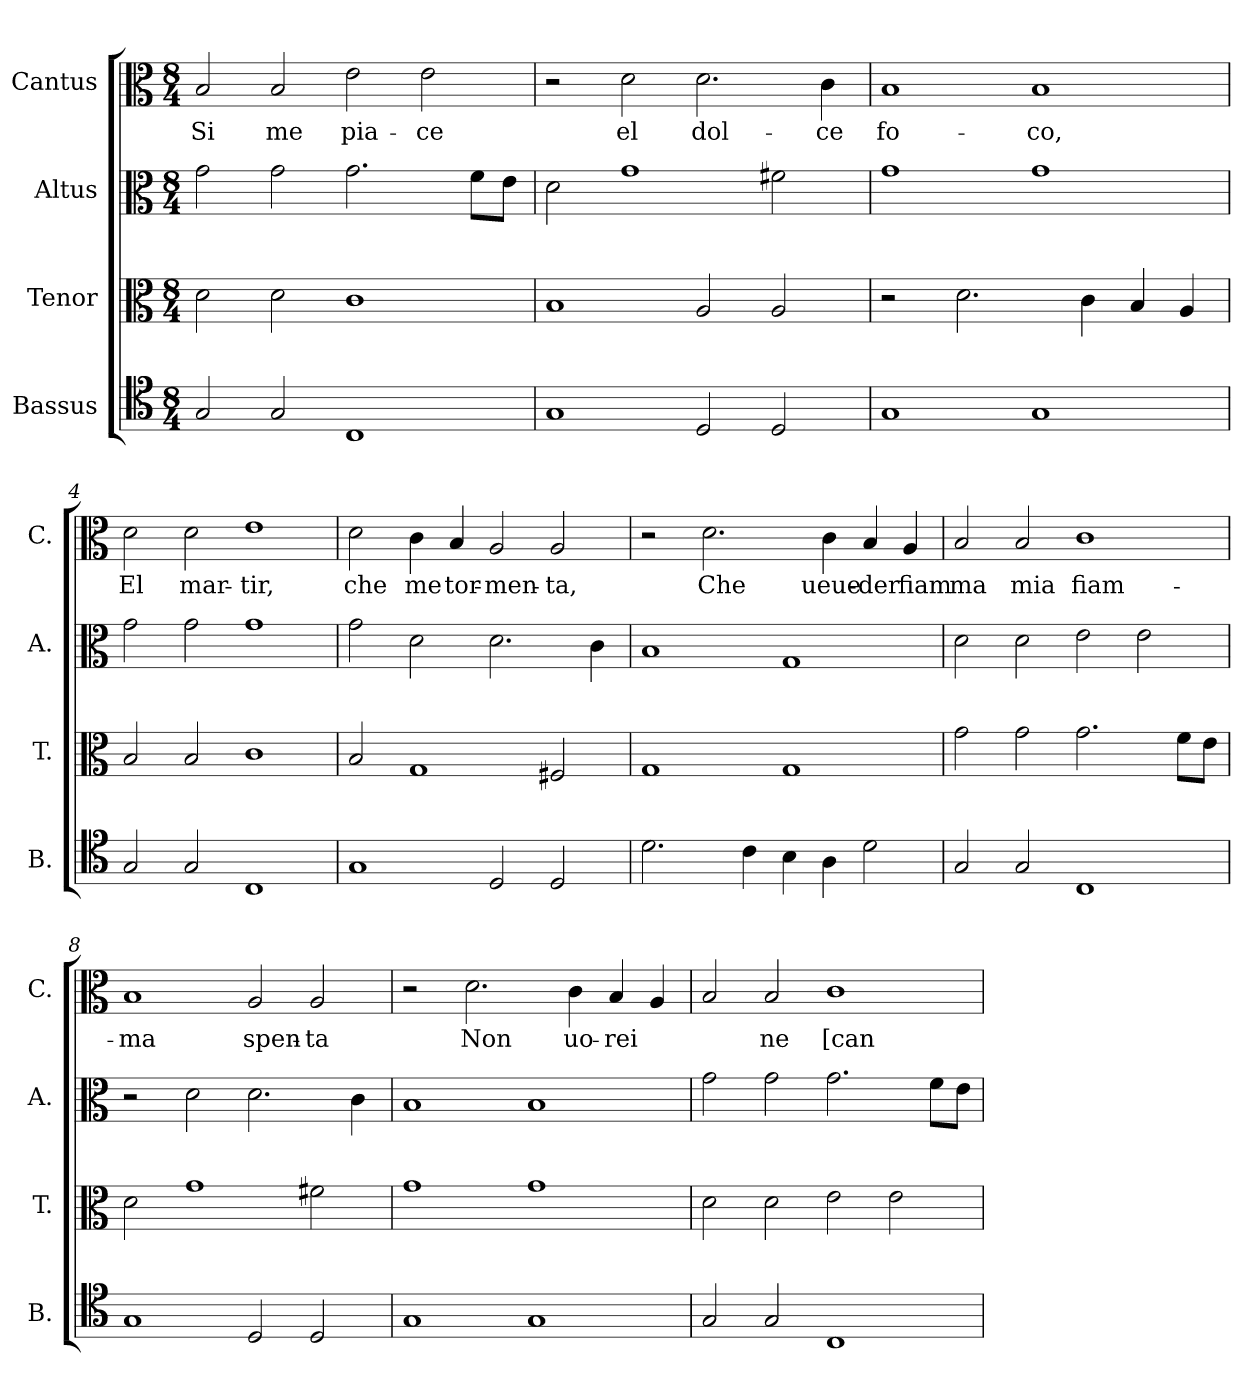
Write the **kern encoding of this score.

**kern	**kern	**kern	**kern	**text
*part4	*part3	*part2	*part1	*part1
*staff4	*staff3	*staff2	*staff1	*staff1
*I"Bassus	*I"Tenor	*I"Altus	*I"Cantus	*
*I'B.	*I'T.	*I'A.	*I'C.	*
*clefC4	*clefC3	*clefC3	*clefC3	*
*k[]	*k[]	*k[]	*k[]	*
*M8/4	*M8/4	*M8/4	*M8/4	*
=1	=1	=1	=1	=1
!	!	!	!	!LO:LY:b
2G/	2d\	2g\	2B/	Si
!	!	!	!	!LO:LY:b
2G/	2d\	2g\	2B/	me
!	!	!	!	!LO:LY:b
1C	1c	2.g\	2e\	pia-
!	!	!	!	!LO:LY:b
.	.	.	2e\	-ce
.	.	8f\L	.	.
.	.	8e\J	.	.
=2	=2	=2	=2	=2
1G	1B	2d\	2r	.
!	!	!	!	!LO:LY:b
.	.	1g	2d\	el
!	!	!	!	!LO:LY:b
2D/	2A/	.	2.d\	dol-
2D/	2A/	2f#X\	.	.
!	!	!	!	!LO:LY:b
.	.	.	4c\	-ce
=3	=3	=3	=3	=3
!	!	!	!	!LO:LY:b
1G	2r	1g	1B	fo-
.	2.d\	.	.	.
!	!	!	!	!LO:LY:b
1G	.	1g	1B	-co,
.	4c\	.	.	.
.	4B/	.	.	.
.	4A/	.	.	.
=4	=4	=4	=4	=4
!	!	!	!	!LO:LY:b
2G/	2B/	2g\	2d\	El
!	!	!	!	!LO:LY:b
2G/	2B/	2g\	2d\	mar-
!	!	!	!	!LO:LY:b
1C	1c	1g	1e	-tir,
!!LO:LB:g=z
=5	=5	=5	=5	=5
!	!	!	!	!LO:LY:b
1G	2B/	2g\	2d\	che
!	!	!	!	!LO:LY:b
.	1G	2d\	4c\	me
!	!	!	!	!LO:LY:b
.	.	.	4B/	tor-
!	!	!	!	!LO:LY:b
2D/	.	2.d\	2A/	-men-
!	!	!	!	!LO:LY:b
2D/	2F#X/	.	2A/	-ta,
.	.	4c\	.	.
=6	=6	=6	=6	=6
2.d\	1G	1B	2r	.
!	!	!	!	!LO:LY:b
.	.	.	2.d\	Che
4c\	.	.	.	.
4B\	1G	1G	.	.
!	!	!	!	!LO:LY:b
4A\	.	.	4c\	ueue-
!	!	!	!	!LO:LY:b
2d\	.	.	4B/	-der
!	!	!	!	!LO:LY:b
.	.	.	4A/	-fiam
=7	=7	=7	=7	=7
!	!	!	!	!LO:LY:b
2G/	2g\	2d\	2B/	ma
!	!	!	!	!LO:LY:b
2G/	2g\	2d\	2B/	mia
!	!	!	!	!LO:LY:b
1C	2.g\	2e\	1c	fiam-
.	.	2e\	.	.
.	8f\L	.	.	.
.	8e\J	.	.	.
=8	=8	=8	=8	=8
!	!	!	!	!LO:LY:b
1G	2d\	2r	1B	-ma
.	1g	2d\	.	.
!	!	!	!	!LO:LY:b
2D/	.	2.d\	2A/	spen-
!	!	!	!	!LO:LY:b
2D/	2f#X\	.	2A/	-ta
.	.	4c\	.	.
!!LO:LB:g=z
=9	=9	=9	=9	=9
1G	1g	1B	2r	.
!	!	!	!	!LO:LY:b
.	.	.	2.d\	Non
1G	1g	1B	.	.
!	!	!	!	!LO:LY:b
.	.	.	4c\	uo-
!	!	!	!	!LO:LY:b
.	.	.	4B/	-rei
.	.	.	4A/	.
=10	=10	=10	=10	=10
2G/	2d\	2g\	2B/	.
!	!	!	!	!LO:LY:b
2G/	2d\	2g\	2B/	ne
!	!	!	!	!LO:LY:b
1C	2e\	2.g\	1c	[can-
.	2e\	.	.	.
.	.	8f\L	.	.
.	.	8e\J	.	.
=	=	=	=	=
*-	*-	*-	*-	*-
